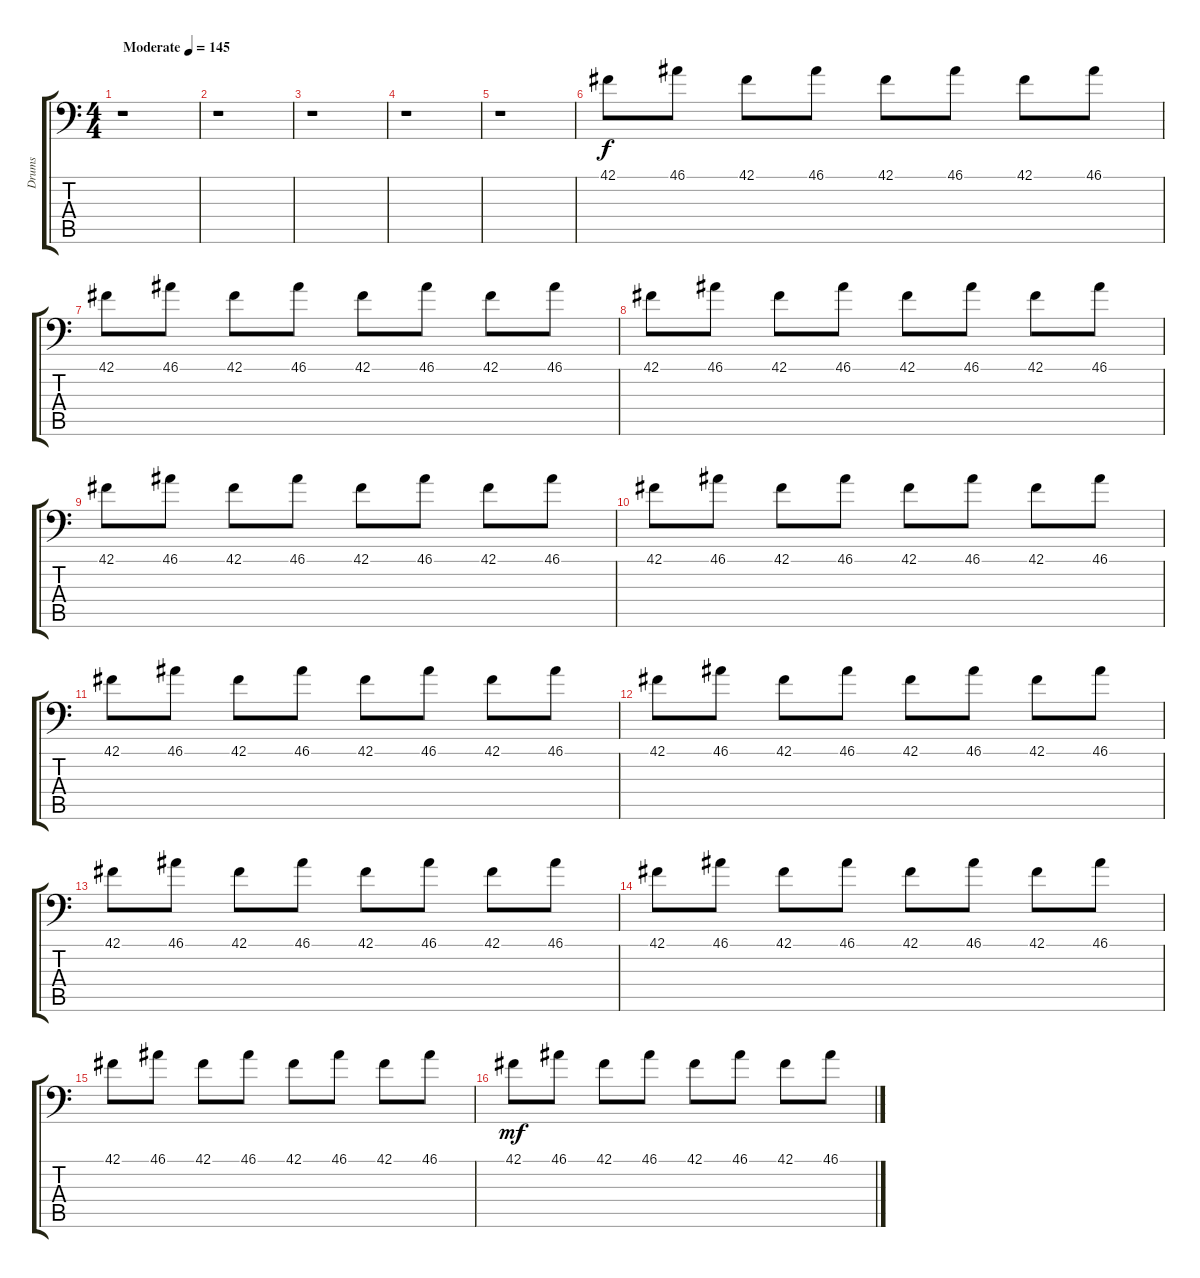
\track ("Drums" "Drums") {instrument acousticgrandpiano}
\staff {score tabs}
\tuning (C-1 C-1 C-1 C-1 C-1 C-1) {hide}
\ts (4 4)
\tempo (145 "Moderate")
\clef f4
\ks c
r.1{dy f instrument acousticgrandpiano} |
r.1 |
r.1 |
r.1 |
r.1 |
42.1.8 46.1.8 42.1.8 46.1.8 42.1.8 46.1.8 42.1.8 46.1.8 |
42.1.8 46.1.8 42.1.8 46.1.8 42.1.8 46.1.8 42.1.8 46.1.8 |
42.1.8 46.1.8 42.1.8 46.1.8 42.1.8 46.1.8 42.1.8 46.1.8 |
42.1.8 46.1.8 42.1.8 46.1.8 42.1.8 46.1.8 42.1.8 46.1.8 |
42.1.8 46.1.8 42.1.8 46.1.8 42.1.8 46.1.8 42.1.8 46.1.8 |
42.1.8 46.1.8 42.1.8 46.1.8 42.1.8 46.1.8 42.1.8 46.1.8 |
42.1.8 46.1.8 42.1.8 46.1.8 42.1.8 46.1.8 42.1.8 46.1.8 |
42.1.8 46.1.8 42.1.8 46.1.8 42.1.8 46.1.8 42.1.8 46.1.8 |
42.1.8 46.1.8 42.1.8 46.1.8 42.1.8 46.1.8 42.1.8 46.1.8 |
42.1.8 46.1.8 42.1.8 46.1.8 42.1.8 46.1.8 42.1.8 46.1.8 |
42.1.8{dy mf} 46.1.8 42.1.8 46.1.8 42.1.8 46.1.8 42.1.8 46.1.8
